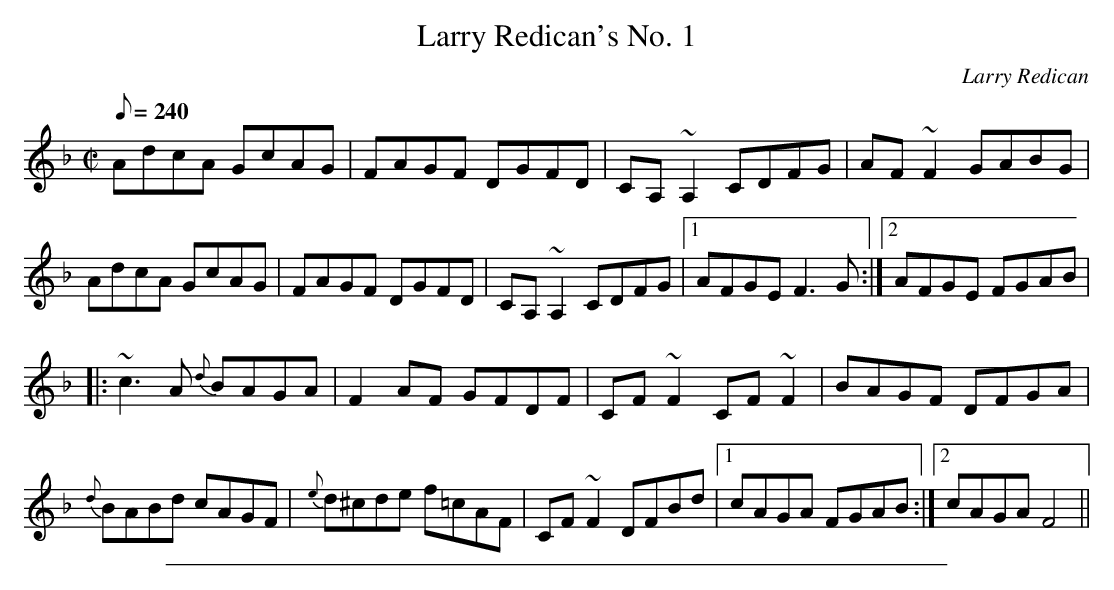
X:1
T: Larry Redican's No. 1
M:C|
L:1/8
Q:240
C:Larry Redican
K:F
AdcA GcAG | FAGF DGFD | CA,~A,2 CDFG | AF~F2 GABG |
AdcA GcAG | FAGF DGFD | CA,~A,2 CDFG |1 AFGE F3  G :|2 AFGE FGAB |
|: ~c3   A {d}BAGA | F2 AF GFDF | CF~F2 CF~F2 | BAGF DFGA |
{d}BABd cAGF | {e}d^cde f=cAF | CF~F2 DFBd |1 cAGA FGAB :|2 cAGA F4  ||
